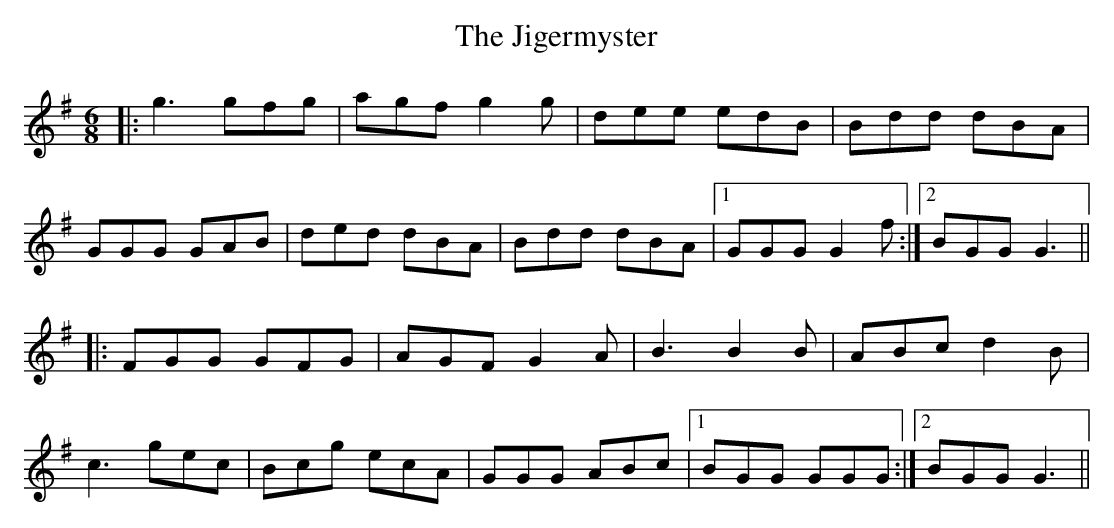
X:1
T: The Jigermyster
M: 6/8
L: 1/8
K: Gmaj
|:g3 gfg|agf g2g|dee edB|Bdd dBA|
GGG GAB|ded dBA|Bdd dBA|1 GGG G2f:|2 BGG G3||
|:FGG GFG|AGF G2A|B3 B2B|ABc d2B|
c3 gec|Bcg ecA|GGG ABc|1 BGG GGG:|2 BGG G3||
